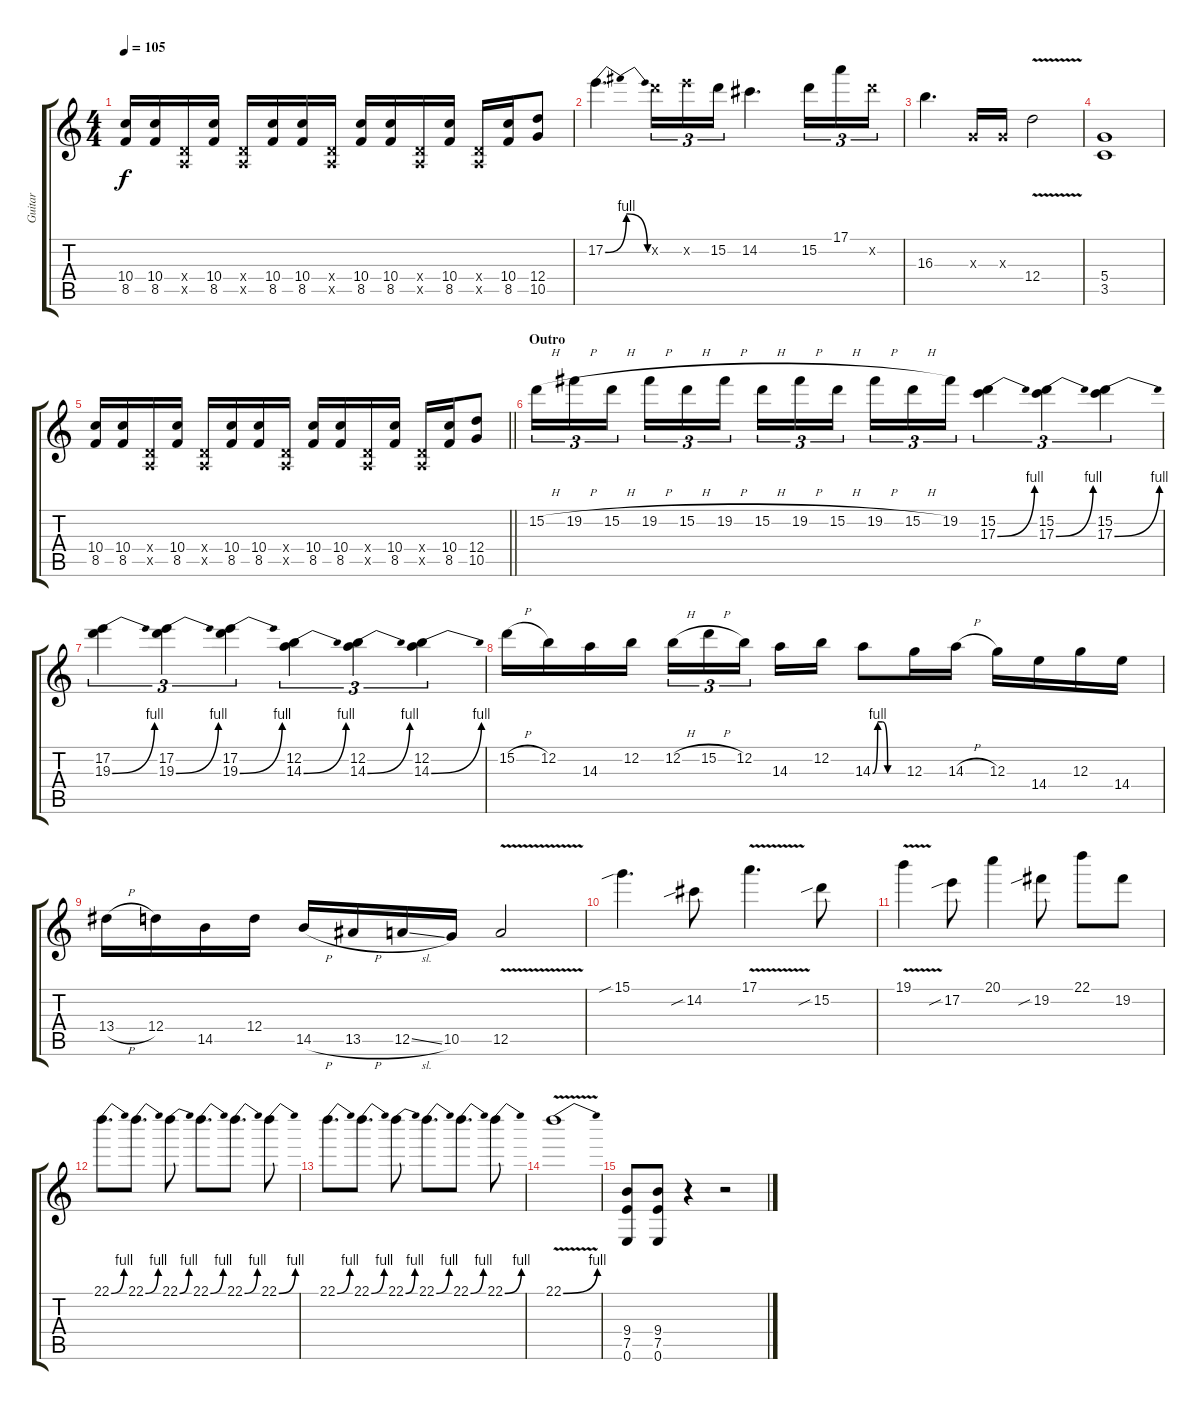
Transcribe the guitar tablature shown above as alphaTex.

\track ("Guitar" "Guitar") {instrument distortionguitar}
\staff {score tabs}
\tuning (E4 B3 G3 D3 A2 E2) {hide}
\ts (4 4)
\tempo 105
\clef g2
\ks c
(10.4 8.5).16{dy f} (10.4 8.5).16 (0.4{x} 0.5{x}).16 (10.4 8.5).16 (0.4{x} 0.5{x}).16 (10.4 8.5).16 (10.4 8.5).16 (0.4{x} 0.5{x}).16 (10.4 8.5).16 (10.4 8.5).16 (0.4{x} 0.5{x}).16 (10.4 8.5).16 (0.4{x} 0.5{x}).16 (10.4 8.5).16 (12.4 10.5).8 |
17.2{be (bendrelease 0 0 15 4 54 4 60 0)}.4{d} 15.2{x}.16{tu (3 2)} 17.2{x}.16{tu (3 2)} 15.2.16{tu (3 2)} 14.2.4{d} 15.2.16{tu (3 2)} 17.1.16{tu (3 2)} 15.2{x}.16{tu (3 2)} |
16.3.4{d} 0.3{x}.16 0.3{x}.16 12.4{v}.2 |
(5.4 3.5).1 |
\barLineRight lightlight
(10.4 8.5).16 (10.4 8.5).16 (0.4{x} 0.5{x}).16 (10.4 8.5).16 (0.4{x} 0.5{x}).16 (10.4 8.5).16 (10.4 8.5).16 (0.4{x} 0.5{x}).16 (10.4 8.5).16 (10.4 8.5).16 (0.4{x} 0.5{x}).16 (10.4 8.5).16 (0.4{x} 0.5{x}).16 (10.4 8.5).16 (12.4 10.5).8 |
\section ("" "Outro")
15.2{h}.16{tu (3 2)} 19.2{h}.16{tu (3 2)} 15.2{h}.16{tu (3 2) beam splitsecondary} 19.2{h}.16{tu (3 2)} 15.2{h}.16{tu (3 2)} 19.2{h}.16{tu (3 2)} 15.2{h}.16{tu (3 2)} 19.2{h}.16{tu (3 2)} 15.2{h}.16{tu (3 2) beam splitsecondary} 19.2{h}.16{tu (3 2)} 15.2{h}.16{tu (3 2)} 19.2.16{tu (3 2)} (15.2 17.3{be (bend 0 0 60 4)}).4{tu (3 2)} (15.2 17.3{be (bend 0 0 60 4)}).4{tu (3 2)} (15.2 17.3{be (bend 0 0 60 4)}).4{tu (3 2)} |
(17.2 19.3{be (bend 0 0 60 4)}).4{tu (3 2)} (17.2 19.3{be (bend 0 0 60 4)}).4{tu (3 2)} (17.2 19.3{be (bend 0 0 60 4)}).4{tu (3 2)} (12.2 14.3{be (bend 0 0 60 4)}).4{tu (3 2)} (12.2 14.3{be (bend 0 0 60 4)}).4{tu (3 2)} (12.2 14.3{be (bend 0 0 60 4)}).4{tu (3 2)} |
15.2{h}.16 12.2.16 14.3.16 12.2.16 12.2{h}.16{tu (3 2)} 15.2{h}.16{tu (3 2)} 12.2.16{tu (3 2) beam splitsecondary} 14.3.16 12.2.16 14.3{be (custom 0 0 10 4 20 4 30 0 60 0)}.8 12.3.16 14.3{h}.16 12.3.16 14.4.16 12.3.16 14.4.16 |
13.4{h}.16 12.4.16 14.5.16 12.4.16 14.5{h}.16 13.5{h}.16 12.5{sl}.16 10.5.16 12.5{v}.2 |
15.1{sib}.4{d} 14.2{sib}.8 17.1{v}.4{d} 15.2{sib}.8 |
19.1{v}.4 17.2{sib}.8 20.1.4 19.2{sib}.8 22.1.8 19.2.8 |
22.1{be (bend 0 0 60 4)}.8{d} 22.1{be (bend 0 0 60 4)}.8{d} 22.1{be (bend 0 0 60 4)}.8 22.1{be (bend 0 0 60 4)}.8{d} 22.1{be (bend 0 0 60 4)}.8{d} 22.1{be (bend 0 0 60 4)}.8 |
22.1{be (bend 0 0 60 4)}.8{d} 22.1{be (bend 0 0 60 4)}.8{d} 22.1{be (bend 0 0 60 4)}.8 22.1{be (bend 0 0 60 4)}.8{d} 22.1{be (bend 0 0 60 4)}.8{d} 22.1{be (bend 0 0 60 4)}.8 |
22.1{be (bend 0 0 60 4) v}.1 |
(9.4 7.5 0.6).8 (9.4 7.5 0.6).8 r.4 r.2
